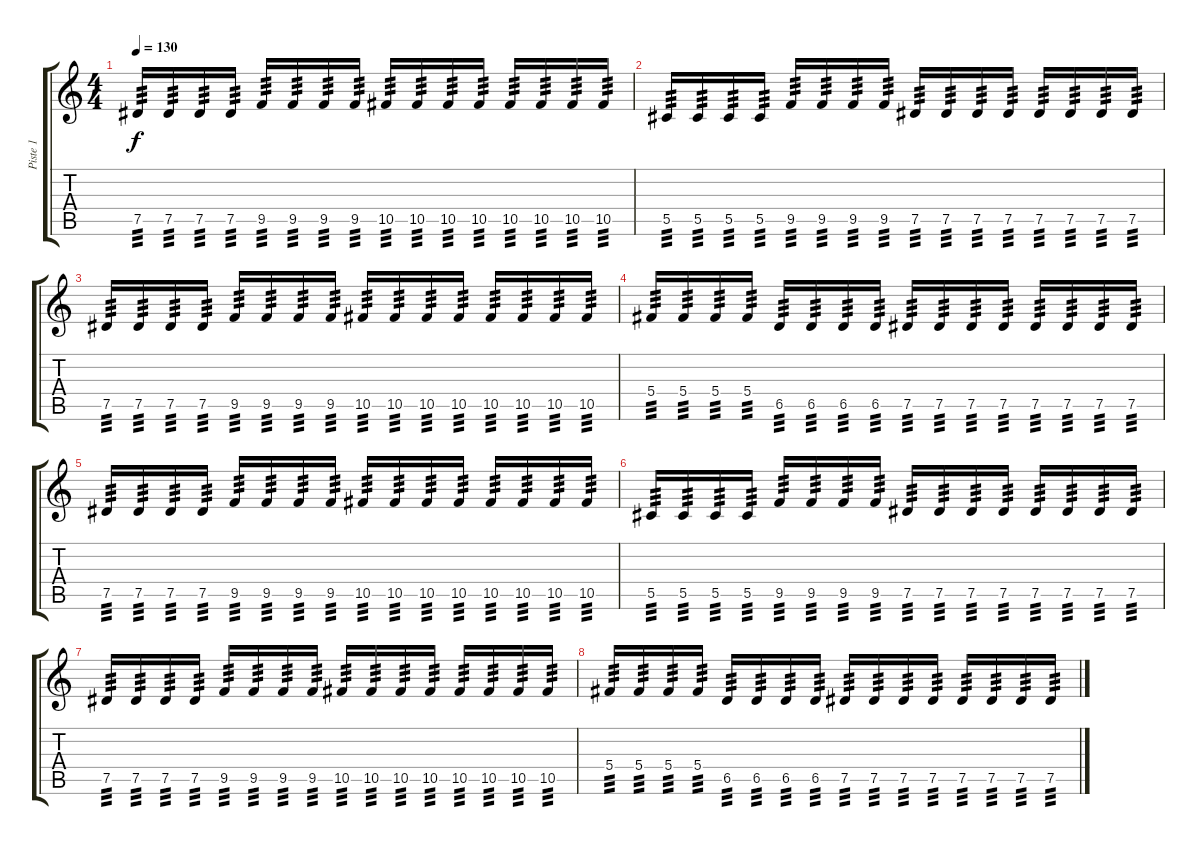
\track ("Piste 1" "Piste 1") {instrument distortionguitar}
\staff {score tabs}
\tuning (Eb4 Bb3 Gb3 Db3 Ab2 Eb2) {hide}
\ts (4 4)
\tempo 130
\clef g2
\ks c
7.5.16{tp 3 dy f} 7.5.16{tp 3} 7.5.16{tp 3} 7.5.16{tp 3} 9.5.16{tp 3} 9.5.16{tp 3} 9.5.16{tp 3} 9.5.16{tp 3} 10.5.16{tp 3} 10.5.16{tp 3} 10.5.16{tp 3} 10.5.16{tp 3} 10.5.16{tp 3} 10.5.16{tp 3} 10.5.16{tp 3} 10.5.16{tp 3} |
5.5.16{tp 3} 5.5.16{tp 3} 5.5.16{tp 3} 5.5.16{tp 3} 9.5.16{tp 3} 9.5.16{tp 3} 9.5.16{tp 3} 9.5.16{tp 3} 7.5.16{tp 3} 7.5.16{tp 3} 7.5.16{tp 3} 7.5.16{tp 3} 7.5.16{tp 3} 7.5.16{tp 3} 7.5.16{tp 3} 7.5.16{tp 3} |
7.5.16{tp 3} 7.5.16{tp 3} 7.5.16{tp 3} 7.5.16{tp 3} 9.5.16{tp 3} 9.5.16{tp 3} 9.5.16{tp 3} 9.5.16{tp 3} 10.5.16{tp 3} 10.5.16{tp 3} 10.5.16{tp 3} 10.5.16{tp 3} 10.5.16{tp 3} 10.5.16{tp 3} 10.5.16{tp 3} 10.5.16{tp 3} |
5.4.16{tp 3} 5.4.16{tp 3} 5.4.16{tp 3} 5.4.16{tp 3} 6.5.16{tp 3} 6.5.16{tp 3} 6.5.16{tp 3} 6.5.16{tp 3} 7.5.16{tp 3} 7.5.16{tp 3} 7.5.16{tp 3} 7.5.16{tp 3} 7.5.16{tp 3} 7.5.16{tp 3} 7.5.16{tp 3} 7.5.16{tp 3} |
7.5.16{tp 3} 7.5.16{tp 3} 7.5.16{tp 3} 7.5.16{tp 3} 9.5.16{tp 3} 9.5.16{tp 3} 9.5.16{tp 3} 9.5.16{tp 3} 10.5.16{tp 3} 10.5.16{tp 3} 10.5.16{tp 3} 10.5.16{tp 3} 10.5.16{tp 3} 10.5.16{tp 3} 10.5.16{tp 3} 10.5.16{tp 3} |
5.5.16{tp 3} 5.5.16{tp 3} 5.5.16{tp 3} 5.5.16{tp 3} 9.5.16{tp 3} 9.5.16{tp 3} 9.5.16{tp 3} 9.5.16{tp 3} 7.5.16{tp 3} 7.5.16{tp 3} 7.5.16{tp 3} 7.5.16{tp 3} 7.5.16{tp 3} 7.5.16{tp 3} 7.5.16{tp 3} 7.5.16{tp 3} |
7.5.16{tp 3} 7.5.16{tp 3} 7.5.16{tp 3} 7.5.16{tp 3} 9.5.16{tp 3} 9.5.16{tp 3} 9.5.16{tp 3} 9.5.16{tp 3} 10.5.16{tp 3} 10.5.16{tp 3} 10.5.16{tp 3} 10.5.16{tp 3} 10.5.16{tp 3} 10.5.16{tp 3} 10.5.16{tp 3} 10.5.16{tp 3} |
5.4.16{tp 3} 5.4.16{tp 3} 5.4.16{tp 3} 5.4.16{tp 3} 6.5.16{tp 3} 6.5.16{tp 3} 6.5.16{tp 3} 6.5.16{tp 3} 7.5.16{tp 3} 7.5.16{tp 3} 7.5.16{tp 3} 7.5.16{tp 3} 7.5.16{tp 3} 7.5.16{tp 3} 7.5.16{tp 3} 7.5.16{tp 3}
